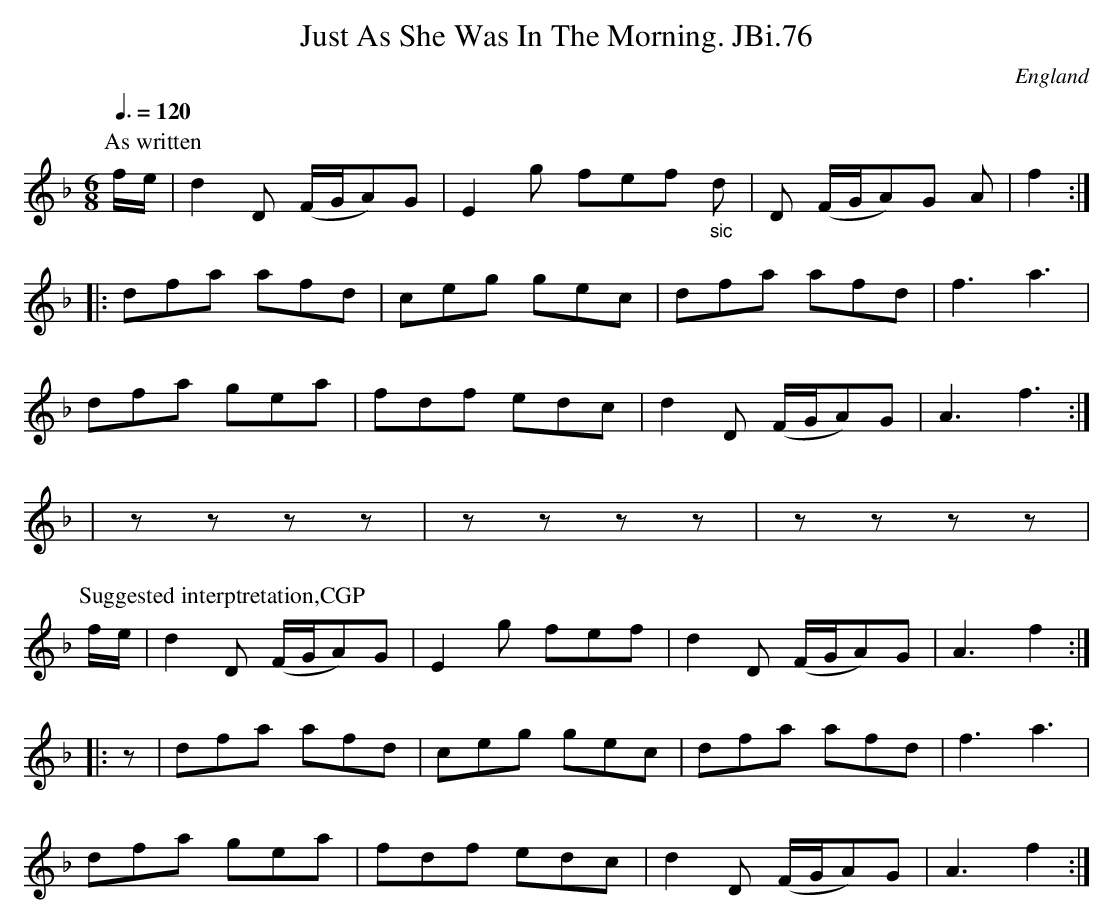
X:1
T:Just As She Was In The Morning. JBi.76
M:6/8
L:1/8
Q:3/8=120
O:England
K:F major
P:As written
f/e/|d2D (F/G/A)G|E2g fef "_sic"d|D (F/G/A)G A|f2:|!
|:dfa afd|ceg gec|dfa afd|f3a3|!
dfa gea|fdf edc|d2D (F/G/A)G|A3f3:|!
|zzzz|zzzz|zzzz|!
P:Suggested interptretation,CGP
f/e/|d2D (F/G/A)G|E2g fef |d2D (F/G/A)G|A3f2:|!
|:z|dfa afd|ceg gec|dfa afd|f3a3|!
dfa gea|fdf edc|d2D (F/G/A)G|A3f2:|
